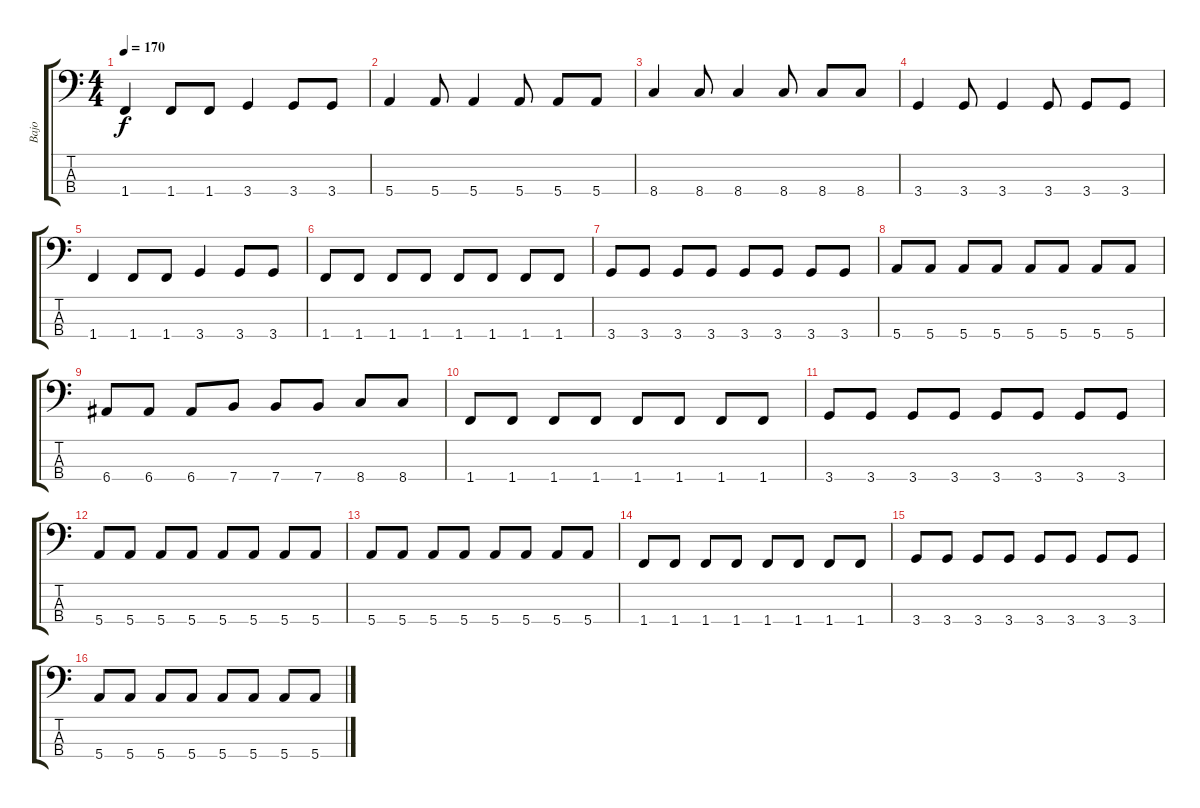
\track ("Bajo" "Bajo") {instrument electricbasspick}
\staff {score tabs}
\tuning (G2 D2 A1 E1) {hide}
\ts (4 4)
\tempo 170
\clef f4
\ks c
1.4.4{dy f} 1.4.8 1.4.8 3.4.4 3.4.8 3.4.8 |
5.4.4 5.4.8 5.4.4 5.4.8 5.4.8 5.4.8 |
8.4.4 8.4.8 8.4.4 8.4.8 8.4.8 8.4.8 |
3.4.4 3.4.8 3.4.4 3.4.8 3.4.8 3.4.8 |
1.4.4 1.4.8 1.4.8 3.4.4 3.4.8 3.4.8 |
1.4.8 1.4.8 1.4.8 1.4.8 1.4.8 1.4.8 1.4.8 1.4.8 |
3.4.8 3.4.8 3.4.8 3.4.8 3.4.8 3.4.8 3.4.8 3.4.8 |
5.4.8 5.4.8 5.4.8 5.4.8 5.4.8 5.4.8 5.4.8 5.4.8 |
6.4.8 6.4.8 6.4.8 7.4.8 7.4.8 7.4.8 8.4.8 8.4.8 |
1.4.8 1.4.8 1.4.8 1.4.8 1.4.8 1.4.8 1.4.8 1.4.8 |
3.4.8 3.4.8 3.4.8 3.4.8 3.4.8 3.4.8 3.4.8 3.4.8 |
5.4.8 5.4.8 5.4.8 5.4.8 5.4.8 5.4.8 5.4.8 5.4.8 |
5.4.8 5.4.8 5.4.8 5.4.8 5.4.8 5.4.8 5.4.8 5.4.8 |
1.4.8 1.4.8 1.4.8 1.4.8 1.4.8 1.4.8 1.4.8 1.4.8 |
3.4.8 3.4.8 3.4.8 3.4.8 3.4.8 3.4.8 3.4.8 3.4.8 |
5.4.8 5.4.8 5.4.8 5.4.8 5.4.8 5.4.8 5.4.8 5.4.8
